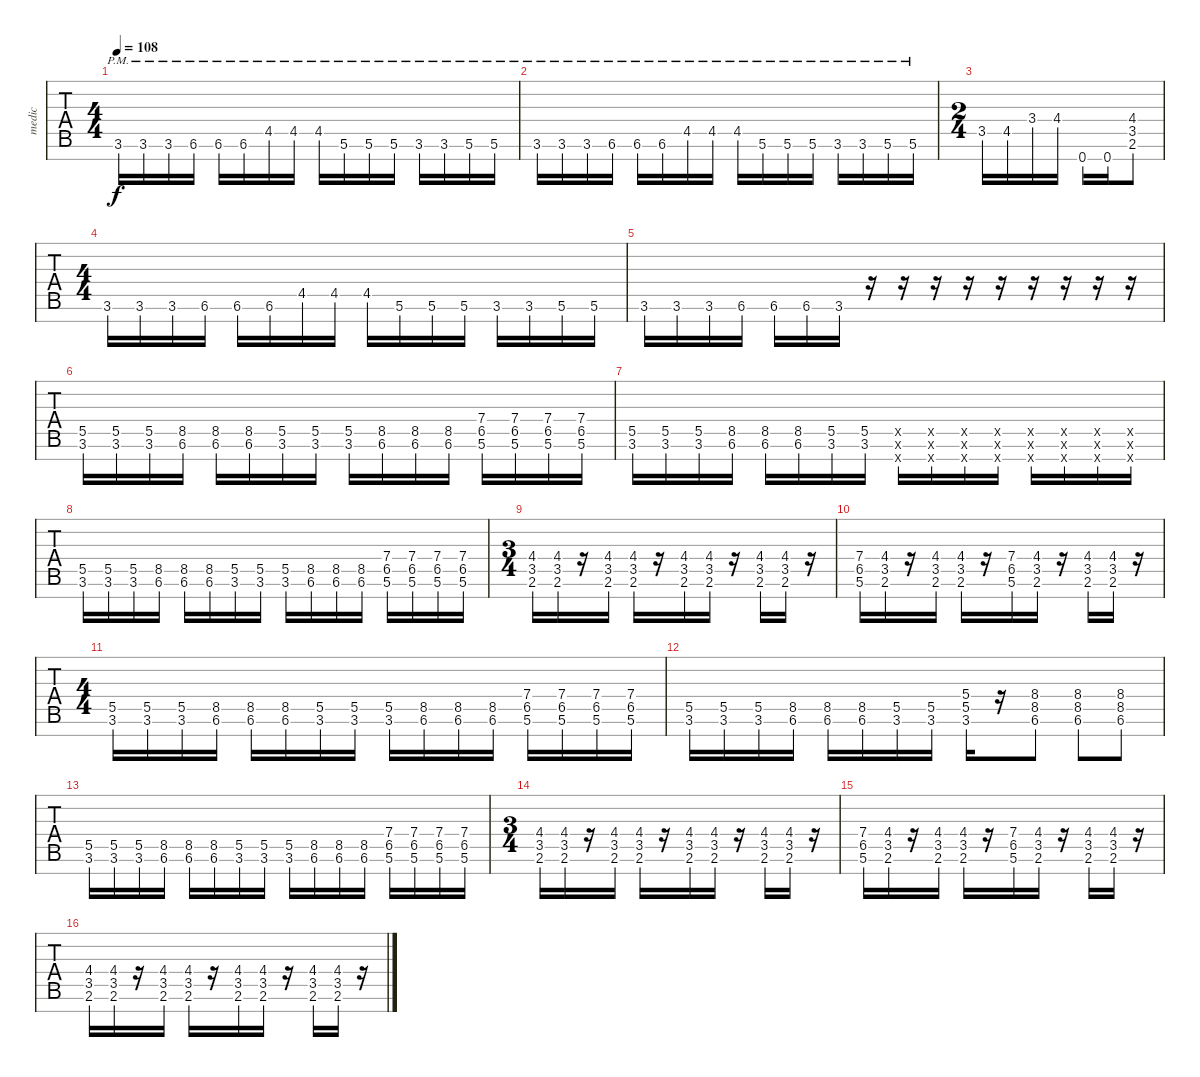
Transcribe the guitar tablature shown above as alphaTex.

\track ("medic" "medic") {instrument overdrivenguitar}
\staff {tabs}
\tuning (E4 A3 Gb3 D3 A2 E2 A1) {hide}
\ts (4 4)
\tempo 108
\clef f4
\ks c
3.6{pm}.16{dy f} 3.6{pm}.16 3.6{pm}.16 6.6{pm}.16 6.6{pm}.16 6.6{pm}.16 4.5{pm}.16 4.5{pm}.16 4.5{pm}.16 5.6{pm}.16 5.6{pm}.16 5.6{pm}.16 3.6{pm}.16 3.6{pm}.16 5.6{pm}.16 5.6{pm}.16 |
3.6{pm}.16 3.6{pm}.16 3.6{pm}.16 6.6{pm}.16 6.6{pm}.16 6.6{pm}.16 4.5{pm}.16 4.5{pm}.16 4.5{pm}.16 5.6{pm}.16 5.6{pm}.16 5.6{pm}.16 3.6{pm}.16 3.6{pm}.16 5.6{pm}.16 5.6{pm}.16 |
\ts (2 4)
3.5.16 4.5.16 3.4.16 4.4.16 0.7.16 0.7.16 (4.4 3.5 2.6).8 |
\ts (4 4)
3.6.16 3.6.16 3.6.16 6.6.16 6.6.16 6.6.16 4.5.16 4.5.16 4.5.16 5.6.16 5.6.16 5.6.16 3.6.16 3.6.16 5.6.16 5.6.16 |
3.6.16 3.6.16 3.6.16 6.6.16 6.6.16 6.6.16 3.6.16 r.16 r.16 r.16 r.16 r.16 r.16 r.16 r.16 r.16 |
(5.5 3.6).16 (5.5 3.6).16 (5.5 3.6).16 (8.5 6.6).16 (8.5 6.6).16 (8.5 6.6).16 (5.5 3.6).16 (5.5 3.6).16 (5.5 3.6).16 (8.5 6.6).16 (8.5 6.6).16 (8.5 6.6).16 (7.4 6.5 5.6).16 (7.4 6.5 5.6).16 (7.4 6.5 5.6).16 (7.4 6.5 5.6).16 |
(5.5 3.6).16 (5.5 3.6).16 (5.5 3.6).16 (8.5 6.6).16 (8.5 6.6).16 (8.5 6.6).16 (5.5 3.6).16 (5.5 3.6).16 (0.5{x} 0.6{x} 0.7{x}).16 (0.5{x} 0.6{x} 0.7{x}).16 (0.5{x} 0.6{x} 0.7{x}).16 (0.5{x} 0.6{x} 0.7{x}).16 (0.5{x} 0.6{x} 0.7{x}).16 (0.5{x} 0.6{x} 0.7{x}).16 (0.5{x} 0.6{x} 0.7{x}).16 (0.5{x} 0.6{x} 0.7{x}).16 |
(5.5 3.6).16 (5.5 3.6).16 (5.5 3.6).16 (8.5 6.6).16 (8.5 6.6).16 (8.5 6.6).16 (5.5 3.6).16 (5.5 3.6).16 (5.5 3.6).16 (8.5 6.6).16 (8.5 6.6).16 (8.5 6.6).16 (7.4 6.5 5.6).16 (7.4 6.5 5.6).16 (7.4 6.5 5.6).16 (7.4 6.5 5.6).16 |
\ts (3 4)
(4.4 3.5 2.6).16 (4.4 3.5 2.6).16 r.16 (4.4 3.5 2.6).16 (4.4 3.5 2.6).16 r.16 (4.4 3.5 2.6).16 (4.4 3.5 2.6).16 r.16 (4.4 3.5 2.6).16 (4.4 3.5 2.6).16 r.16 |
(7.4 6.5 5.6).16 (4.4 3.5 2.6).16 r.16 (4.4 3.5 2.6).16 (4.4 3.5 2.6).16 r.16 (7.4 6.5 5.6).16 (4.4 3.5 2.6).16 r.16 (4.4 3.5 2.6).16 (4.4 3.5 2.6).16 r.16 |
\ts (4 4)
(5.5 3.6).16 (5.5 3.6).16 (5.5 3.6).16 (8.5 6.6).16 (8.5 6.6).16 (8.5 6.6).16 (5.5 3.6).16 (5.5 3.6).16 (5.5 3.6).16 (8.5 6.6).16 (8.5 6.6).16 (8.5 6.6).16 (7.4 6.5 5.6).16 (7.4 6.5 5.6).16 (7.4 6.5 5.6).16 (7.4 6.5 5.6).16 |
(5.5 3.6).16 (5.5 3.6).16 (5.5 3.6).16 (8.5 6.6).16 (8.5 6.6).16 (8.5 6.6).16 (5.5 3.6).16 (5.5 3.6).16 (5.4 5.5 3.6).16 r.16 (8.4 8.5 6.6).8 (8.4 8.5 6.6).8 (8.4 8.5 6.6).8 |
(5.5 3.6).16 (5.5 3.6).16 (5.5 3.6).16 (8.5 6.6).16 (8.5 6.6).16 (8.5 6.6).16 (5.5 3.6).16 (5.5 3.6).16 (5.5 3.6).16 (8.5 6.6).16 (8.5 6.6).16 (8.5 6.6).16 (7.4 6.5 5.6).16 (7.4 6.5 5.6).16 (7.4 6.5 5.6).16 (7.4 6.5 5.6).16 |
\ts (3 4)
(4.4 3.5 2.6).16 (4.4 3.5 2.6).16 r.16 (4.4 3.5 2.6).16 (4.4 3.5 2.6).16 r.16 (4.4 3.5 2.6).16 (4.4 3.5 2.6).16 r.16 (4.4 3.5 2.6).16 (4.4 3.5 2.6).16 r.16 |
(7.4 6.5 5.6).16 (4.4 3.5 2.6).16 r.16 (4.4 3.5 2.6).16 (4.4 3.5 2.6).16 r.16 (7.4 6.5 5.6).16 (4.4 3.5 2.6).16 r.16 (4.4 3.5 2.6).16 (4.4 3.5 2.6).16 r.16 |
(4.4 3.5 2.6).16 (4.4 3.5 2.6).16 r.16 (4.4 3.5 2.6).16 (4.4 3.5 2.6).16 r.16 (4.4 3.5 2.6).16 (4.4 3.5 2.6).16 r.16 (4.4 3.5 2.6).16 (4.4 3.5 2.6).16 r.16
